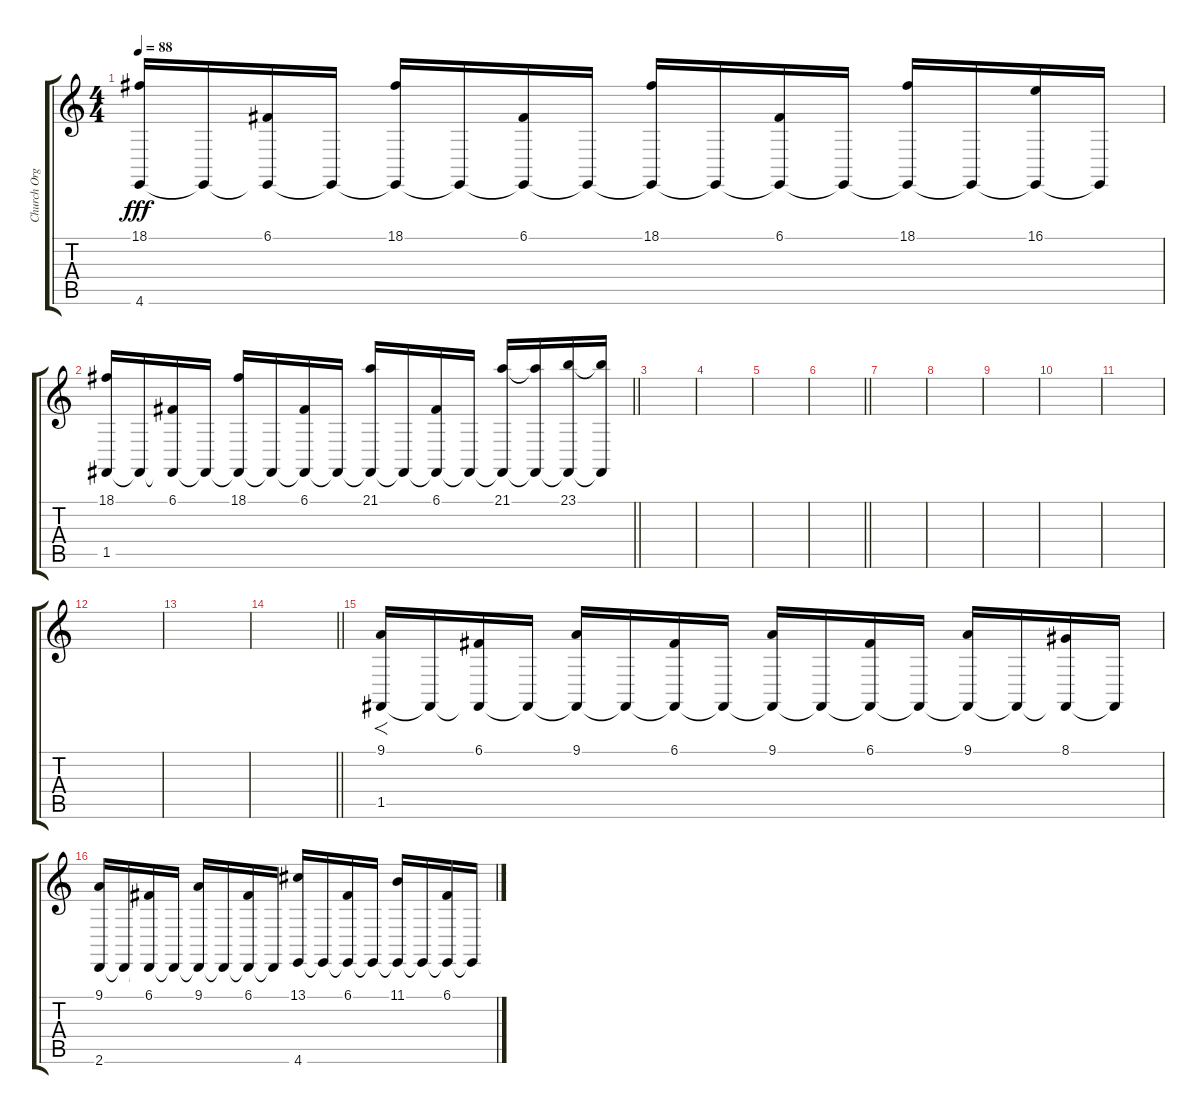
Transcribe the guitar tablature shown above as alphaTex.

\track ("Church Organ" "Church Org") {instrument churchorgan}
\staff {score tabs}
\tuning (C4 G3 Eb3 Bb2 F2 C2) {hide}
\ts (4 4)
\tempo 88
\clef g2
\ks c
(18.1 4.6).16{dy fff} 4.6{t}.16 (6.1 4.6{t}).16 4.6{t}.16 (18.1 4.6{t}).16 4.6{t}.16 (6.1 4.6{t}).16 4.6{t}.16 (18.1 4.6{t}).16 4.6{t}.16 (6.1 4.6{t}).16 4.6{t}.16 (18.1 4.6{t}).16 4.6{t}.16 (16.1 4.6{t}).16 4.6{t}.16 |
\barLineRight lightlight
(18.1 1.5).16 1.5{t}.16 (6.1 1.5{t}).16 1.5{t}.16 (18.1 1.5{t}).16 1.5{t}.16 (6.1 1.5{t}).16 1.5{t}.16 (21.1 1.5{t}).16 1.5{t}.16 (6.1 1.5{t}).16 1.5{t}.16 (21.1 1.5{t}).16 (21.1{t} 1.5{t}).16 (23.1 1.5{t}).16 (23.1{t} 1.5{t}).16 |
|
|
|
\barLineRight lightlight
|
|
|
|
|
|
|
|
\barLineRight lightlight
|
(9.1 1.5).16{f} 1.5{t}.16 (6.1 1.5{t}).16 1.5{t}.16 (9.1 1.5{t}).16 1.5{t}.16 (6.1 1.5{t}).16 1.5{t}.16 (9.1 1.5{t}).16 1.5{t}.16 (6.1 1.5{t}).16 1.5{t}.16 (9.1 1.5{t}).16 1.5{t}.16 (8.1 1.5{t}).16 1.5{t}.16 |
(9.1 2.6).16 2.6{t}.16 (6.1 2.6{t}).16 2.6{t}.16 (9.1 2.6{t}).16 2.6{t}.16 (6.1 2.6{t}).16 2.6{t}.16 (13.1 4.6).16 4.6{t}.16 (6.1 4.6{t}).16 4.6{t}.16 (11.1 4.6{t}).16 4.6{t}.16 (6.1 4.6{t}).16 4.6{t}.16
